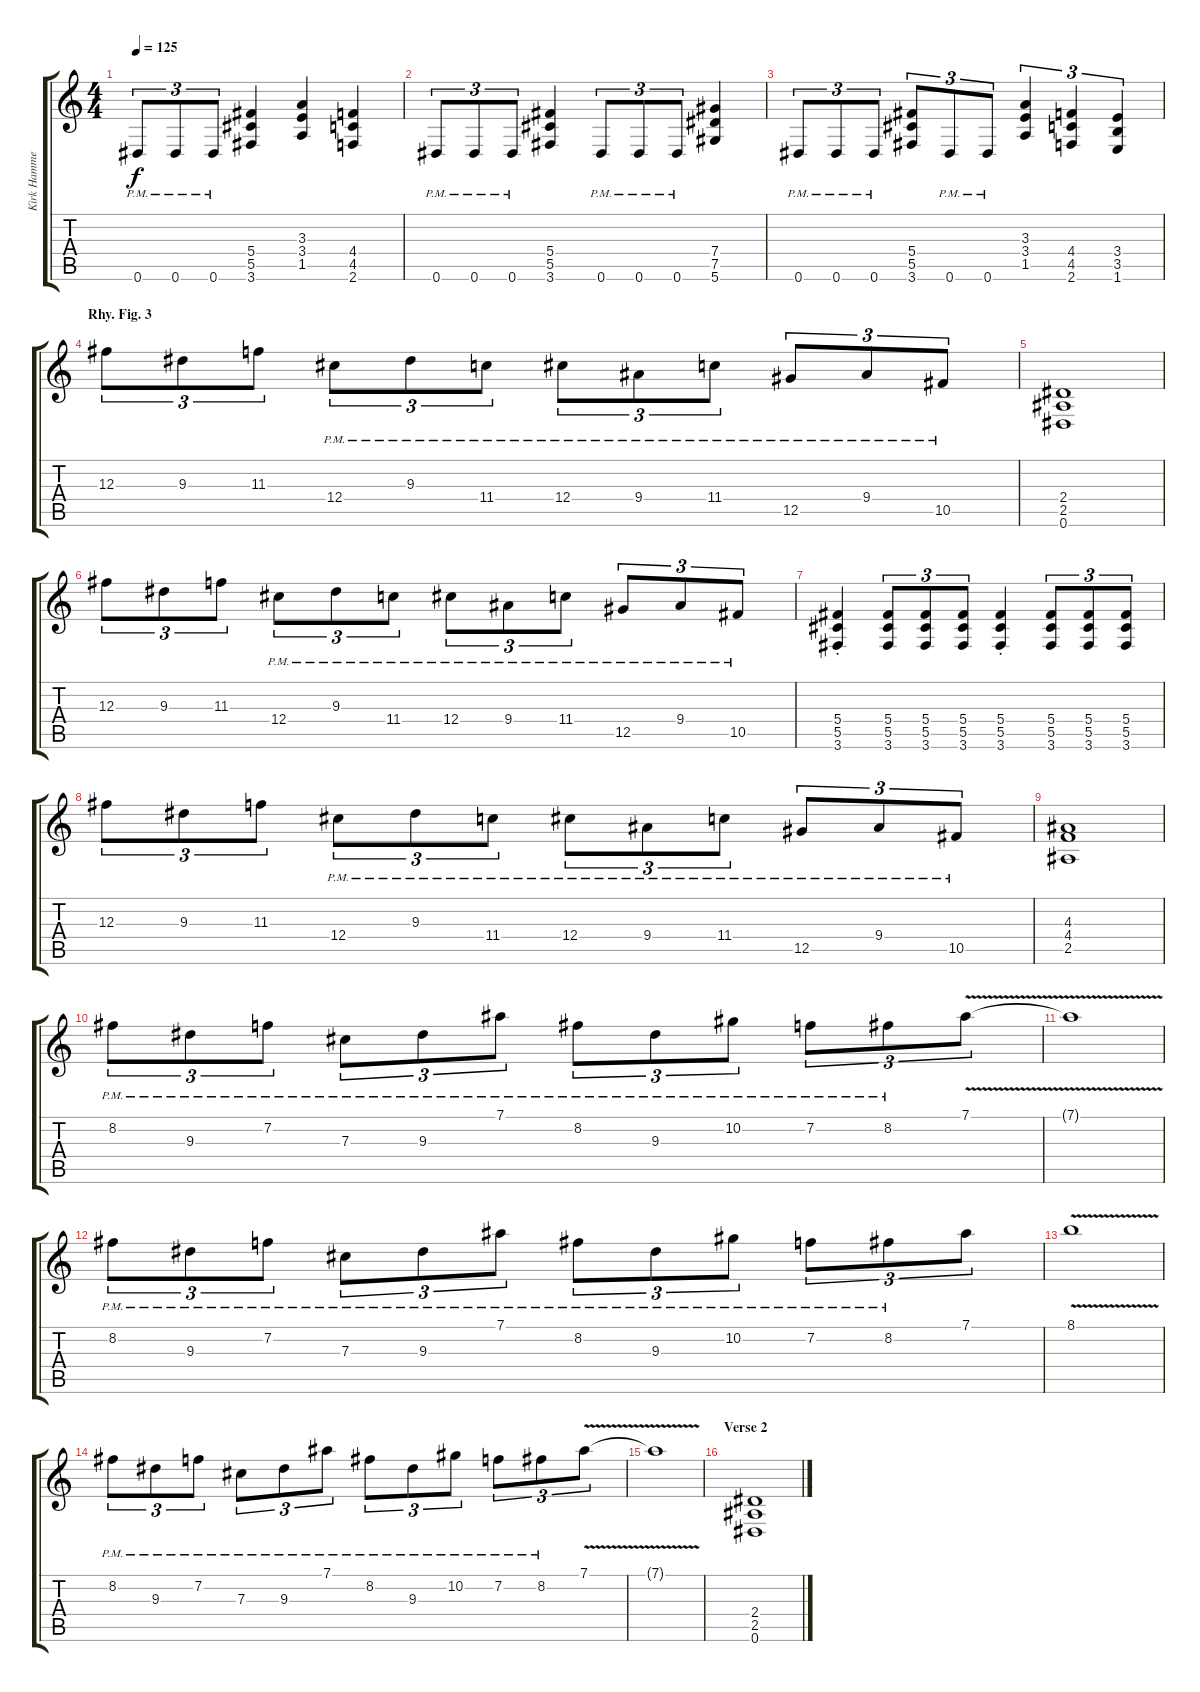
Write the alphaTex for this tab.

\track ("Kirk Hammett (Guitar)" "Kirk Hamme") {instrument distortionguitar}
\staff {score tabs}
\tuning (Eb4 Bb3 Gb3 Db3 Ab2 Eb2) {hide}
\ts (4 4)
\tempo 125
\clef g2
\ks c
0.6{pm}.8{tu (3 2) dy f} 0.6{pm}.8{tu (3 2)} 0.6{pm}.8{tu (3 2)} (5.4 5.5 3.6).4 (3.3 3.4 1.5).4 (4.4 4.5 2.6).4 |
0.6{pm}.8{tu (3 2)} 0.6{pm}.8{tu (3 2)} 0.6{pm}.8{tu (3 2)} (5.4 5.5 3.6).4 0.6{pm}.8{tu (3 2)} 0.6{pm}.8{tu (3 2)} 0.6{pm}.8{tu (3 2)} (7.4 7.5 5.6).4 |
0.6{pm}.8{tu (3 2)} 0.6{pm}.8{tu (3 2)} 0.6{pm}.8{tu (3 2)} (5.4 5.5 3.6).8{tu (3 2)} 0.6{pm}.8{tu (3 2)} 0.6{pm}.8{tu (3 2)} (3.3 3.4 1.5).4{tu (3 2)} (4.4 4.5 2.6).4{tu (3 2)} (3.4 3.5 1.6).4{tu (3 2)} |
\section ("" "Rhy. Fig. 3")
12.3.8{tu (3 2)} 9.3.8{tu (3 2)} 11.3.8{tu (3 2)} 12.4{pm}.8{tu (3 2)} 9.3{pm}.8{tu (3 2)} 11.4{pm}.8{tu (3 2)} 12.4{pm}.8{tu (3 2)} 9.4{pm}.8{tu (3 2)} 11.4{pm}.8{tu (3 2)} 12.5{pm}.8{tu (3 2)} 9.4{pm}.8{tu (3 2)} 10.5{pm}.8{tu (3 2)} |
(2.4 2.5 0.6).1 |
12.3.8{tu (3 2)} 9.3.8{tu (3 2)} 11.3.8{tu (3 2)} 12.4{pm}.8{tu (3 2)} 9.3{pm}.8{tu (3 2)} 11.4{pm}.8{tu (3 2)} 12.4{pm}.8{tu (3 2)} 9.4{pm}.8{tu (3 2)} 11.4{pm}.8{tu (3 2)} 12.5{pm}.8{tu (3 2)} 9.4{pm}.8{tu (3 2)} 10.5{pm}.8{tu (3 2)} |
(5.4{st} 5.5{st} 3.6{st}).4 (5.4 5.5 3.6).8{tu (3 2)} (5.4 5.5 3.6).8{tu (3 2)} (5.4 5.5 3.6).8{tu (3 2)} (5.4{st} 5.5{st} 3.6{st}).4 (5.4 5.5 3.6).8{tu (3 2)} (5.4 5.5 3.6).8{tu (3 2)} (5.4 5.5 3.6).8{tu (3 2)} |
12.3.8{tu (3 2)} 9.3.8{tu (3 2)} 11.3.8{tu (3 2)} 12.4{pm}.8{tu (3 2)} 9.3{pm}.8{tu (3 2)} 11.4{pm}.8{tu (3 2)} 12.4{pm}.8{tu (3 2)} 9.4{pm}.8{tu (3 2)} 11.4{pm}.8{tu (3 2)} 12.5{pm}.8{tu (3 2)} 9.4{pm}.8{tu (3 2)} 10.5{pm}.8{tu (3 2)} |
(4.3 4.4 2.5).1 |
8.2{pm}.8{tu (3 2)} 9.3{pm}.8{tu (3 2)} 7.2{pm}.8{tu (3 2)} 7.3{pm}.8{tu (3 2)} 9.3{pm}.8{tu (3 2)} 7.1{pm}.8{tu (3 2)} 8.2{pm}.8{tu (3 2)} 9.3{pm}.8{tu (3 2)} 10.2{pm}.8{tu (3 2)} 7.2{pm}.8{tu (3 2)} 8.2{pm}.8{tu (3 2)} 7.1{v}.8{tu (3 2)} |
7.1{t}.1 |
8.2{pm}.8{tu (3 2)} 9.3{pm}.8{tu (3 2)} 7.2{pm}.8{tu (3 2)} 7.3{pm}.8{tu (3 2)} 9.3{pm}.8{tu (3 2)} 7.1{pm}.8{tu (3 2)} 8.2{pm}.8{tu (3 2)} 9.3{pm}.8{tu (3 2)} 10.2{pm}.8{tu (3 2)} 7.2{pm}.8{tu (3 2)} 8.2{pm}.8{tu (3 2)} 7.1.8{tu (3 2)} |
8.1{v}.1 |
8.2{pm}.8{tu (3 2)} 9.3{pm}.8{tu (3 2)} 7.2{pm}.8{tu (3 2)} 7.3{pm}.8{tu (3 2)} 9.3{pm}.8{tu (3 2)} 7.1{pm}.8{tu (3 2)} 8.2{pm}.8{tu (3 2)} 9.3{pm}.8{tu (3 2)} 10.2{pm}.8{tu (3 2)} 7.2{pm}.8{tu (3 2)} 8.2{pm}.8{tu (3 2)} 7.1{v}.8{tu (3 2)} |
7.1{t}.1 |
\section ("" "Verse 2")
(2.4 2.5 0.6).1
